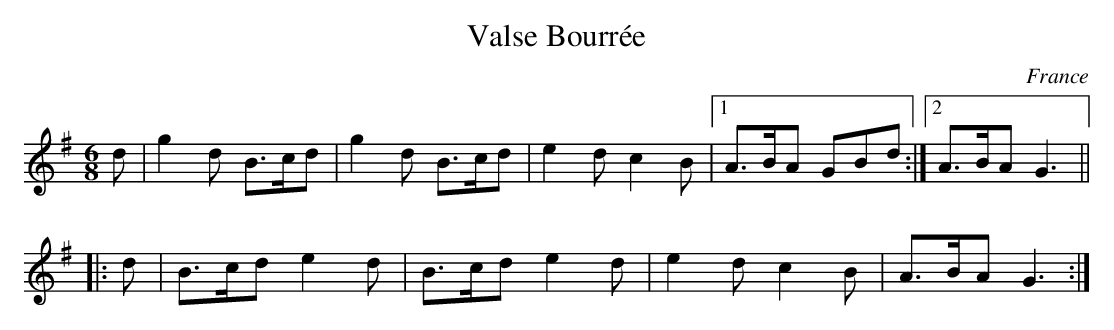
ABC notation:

X:1
T:Valse Bourrée
M:6/8
O:France
K:G major
d|\
g2d B>cd|g2d B>cd|e2dc2B |1 A>BA GBd :|2 A>BAG3||
|:d|B>cde2d|B>cde2d|e2dc2B|A>BAG3:|
